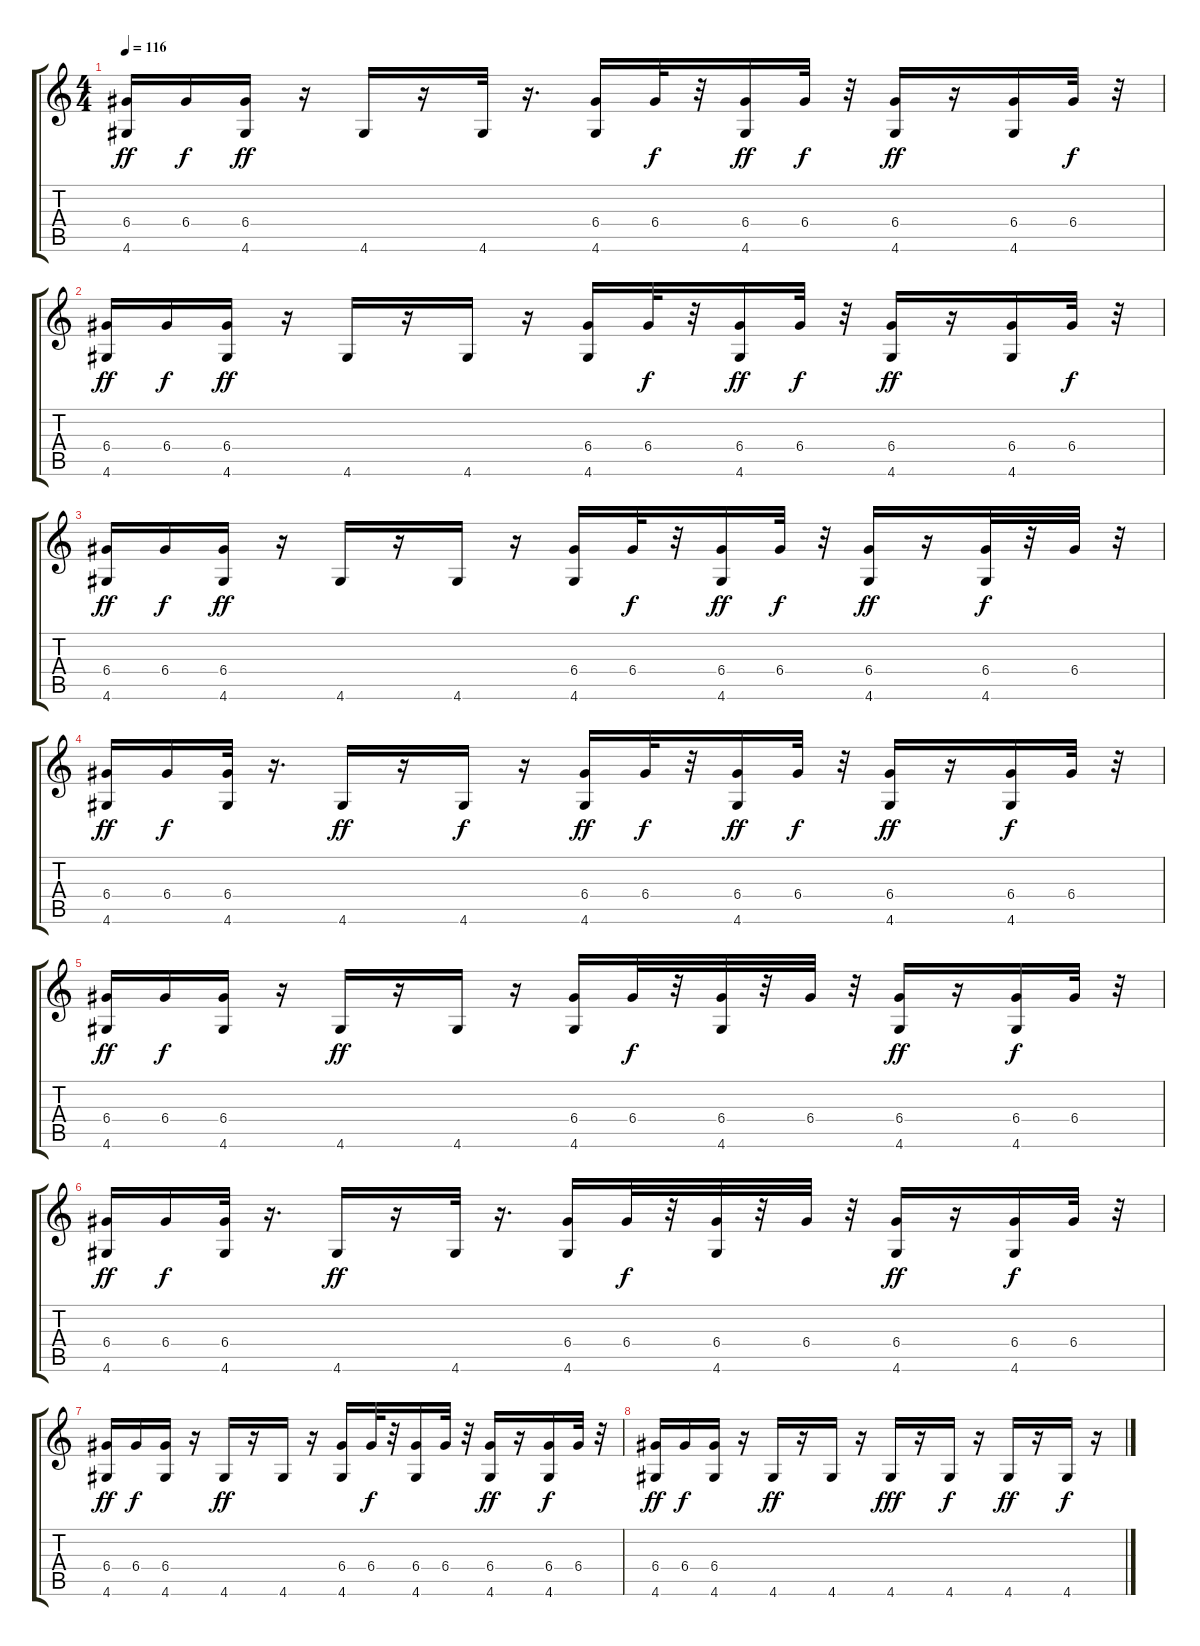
\track "" {instrument acousticguitarsteel}
\staff {score tabs}
\tuning (E4 B3 G3 D3 A2 E2) {hide}
\ts (4 4)
\tempo 116
\clef g2
\ks c
(6.4 4.6).16{dy ff} 6.4.16{dy f} (6.4 4.6).16{dy ff} r.16 4.6.16 r.16 4.6.32 r.16{d} (6.4 4.6).16 6.4.32{dy f} r.32 (6.4 4.6).16{dy ff} 6.4.32{dy f} r.32 (6.4 4.6).16{dy ff} r.16 (6.4 4.6).16 6.4.32{dy f} r.32 |
(6.4 4.6).16{dy ff} 6.4.16{dy f} (6.4 4.6).16{dy ff} r.16 4.6.16 r.16 4.6.16 r.16 (6.4 4.6).16 6.4.32{dy f} r.32 (6.4 4.6).16{dy ff} 6.4.32{dy f} r.32 (6.4 4.6).16{dy ff} r.16 (6.4 4.6).16 6.4.32{dy f} r.32 |
(6.4 4.6).16{dy ff} 6.4.16{dy f} (6.4 4.6).16{dy ff} r.16 4.6.16 r.16 4.6.16 r.16 (6.4 4.6).16 6.4.32{dy f} r.32 (6.4 4.6).16{dy ff} 6.4.32{dy f} r.32 (6.4 4.6).16{dy ff} r.16 (6.4 4.6).32{dy f} r.32 6.4.32 r.32 |
(6.4 4.6).16{dy ff} 6.4.16{dy f} (6.4 4.6).32 r.16{d} 4.6.16{dy ff} r.16 4.6.16{dy f} r.16 (6.4 4.6).16{dy ff} 6.4.32{dy f} r.32 (6.4 4.6).16{dy ff} 6.4.32{dy f} r.32 (6.4 4.6).16{dy ff} r.16 (6.4 4.6).16{dy f} 6.4.32 r.32 |
(6.4 4.6).16{dy ff} 6.4.16{dy f} (6.4 4.6).16 r.16 4.6.16{dy ff} r.16 4.6.16 r.16 (6.4 4.6).16 6.4.32{dy f} r.32 (6.4 4.6).32 r.32 6.4.32 r.32 (6.4 4.6).16{dy ff} r.16 (6.4 4.6).16{dy f} 6.4.32 r.32 |
(6.4 4.6).16{dy ff} 6.4.16{dy f} (6.4 4.6).32 r.16{d} 4.6.16{dy ff} r.16 4.6.32 r.16{d} (6.4 4.6).16 6.4.32{dy f} r.32 (6.4 4.6).32 r.32 6.4.32 r.32 (6.4 4.6).16{dy ff} r.16 (6.4 4.6).16{dy f} 6.4.32 r.32 |
(6.4 4.6).16{dy ff} 6.4.16{dy f} (6.4 4.6).16 r.16 4.6.16{dy ff} r.16 4.6.16 r.16 (6.4 4.6).16 6.4.32{dy f} r.32 (6.4 4.6).16 6.4.32 r.32 (6.4 4.6).16{dy ff} r.16 (6.4 4.6).16{dy f} 6.4.32 r.32 |
(6.4 4.6).16{dy ff} 6.4.16{dy f} (6.4 4.6).16 r.16 4.6.16{dy ff} r.16 4.6.16 r.16 4.6.16{dy fff} r.16 4.6.16{dy f} r.16 4.6.16{dy ff} r.16 4.6.16{dy f} r.16
